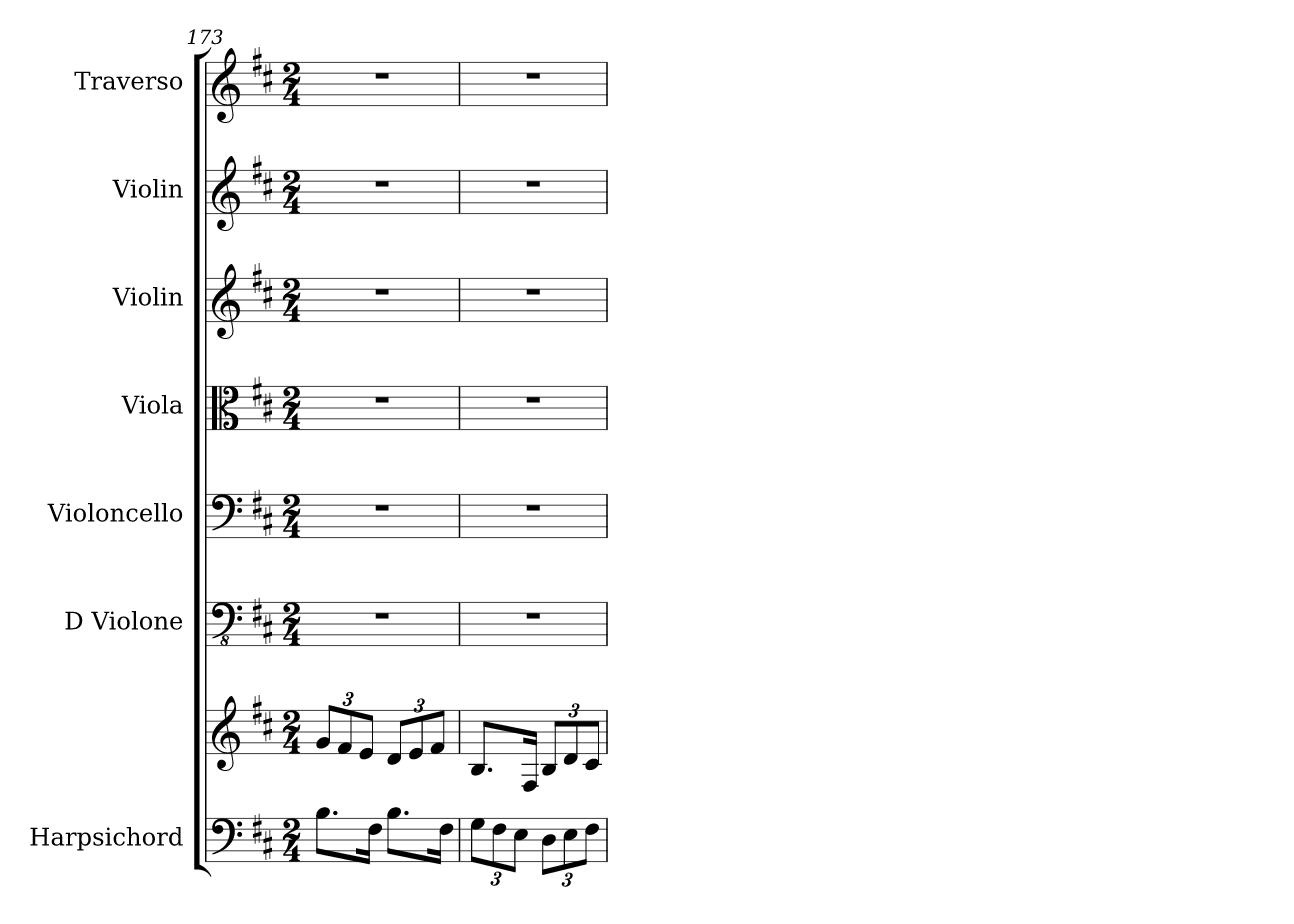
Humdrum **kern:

**kern	**kern	**kern	**kern	**kern	**kern	**kern	**kern
*part7	*part7	*part6	*part5	*part4	*part3	*part2	*part1
*staff8	*staff7	*staff6	*staff5	*staff4	*staff3	*staff2	*staff1
*I"Harpsichord	*	*I"D Violone	*I"Violoncello	*I"Viola	*I"Violin	*I"Violin	*I"Traverso
*I'Hch.	*	*I'D Vne.	*I'Vc.	*I'Vla.	*I'Vln.	*I'Vln.	*I'Trv.
*clefF4	*clefG2	*clefFv4	*clefF4	*clefC3	*clefG2	*clefG2	*clefG2
*	*	*ITrd7c12	*	*	*	*	*
*k[f#c#]	*k[f#c#]	*k[f#c#]	*k[f#c#]	*k[f#c#]	*k[f#c#]	*k[f#c#]	*k[f#c#]
*M2/4	*M2/4	*M2/4	*M2/4	*M2/4	*M2/4	*M2/4	*M2/4
*	*Xbrackettup	*	*	*	*	*	*
=173	=173	=173	=173	=173	=173	=173	=173
8.B\L	12g/L	2r	2r	2r	2r	2r	2r
.	12f#/	.	.	.	.	.	.
.	12e/J	.	.	.	.	.	.
16F#\Jk	.	.	.	.	.	.	.
8.B\L	12d/L	.	.	.	.	.	.
.	12e/	.	.	.	.	.	.
.	12f#/J	.	.	.	.	.	.
16F#\Jk	.	.	.	.	.	.	.
=174	=174	=174	=174	=174	=174	=174	=174
*Xbrackettup	*	*	*	*	*	*	*
12G\L	8.B/L	2r	2r	2r	2r	2r	2r
12F#\	.	.	.	.	.	.	.
12E\J	.	.	.	.	.	.	.
.	16F#/Jk	.	.	.	.	.	.
12D\L	12B/L	.	.	.	.	.	.
12E\	12d/	.	.	.	.	.	.
12F#\J	12c#/J	.	.	.	.	.	.
=	=	=	=	=	=	=	=
*-	*-	*-	*-	*-	*-	*-	*-
